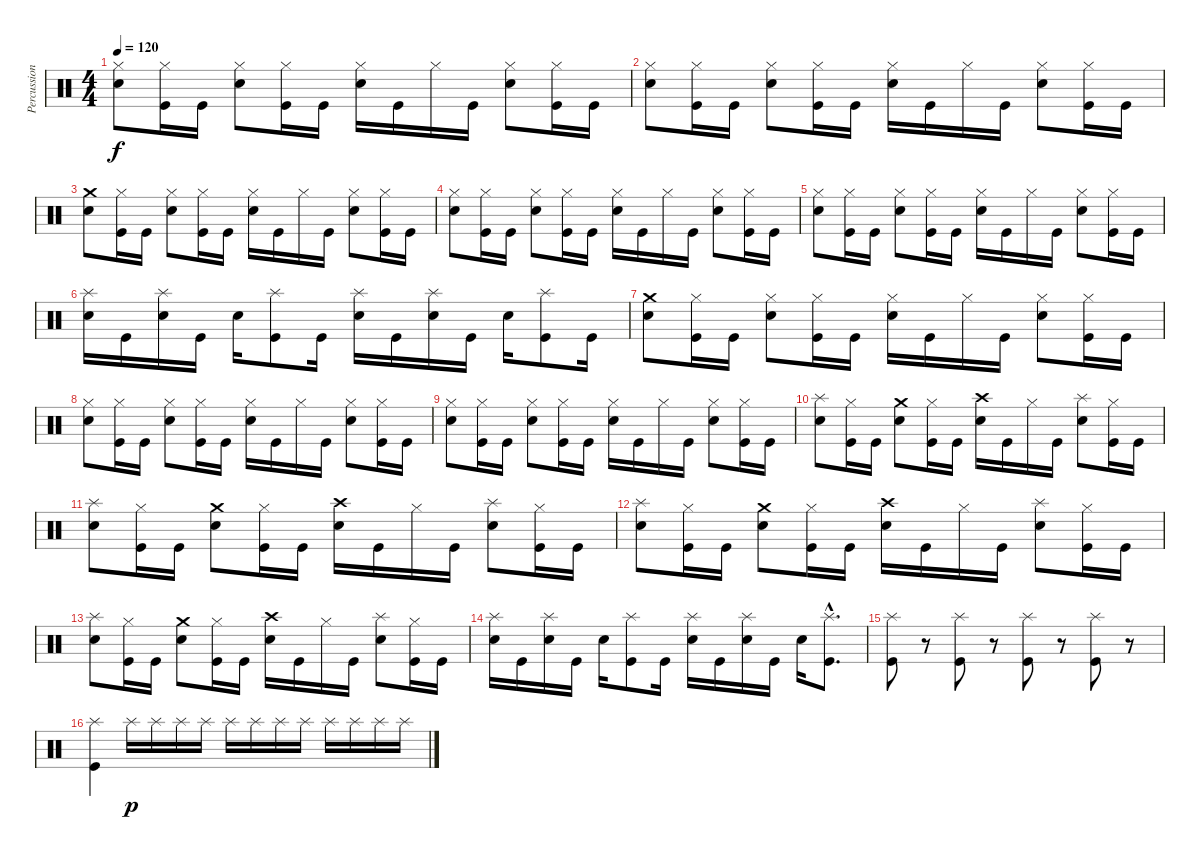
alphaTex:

\track ("Percussions" "Percussion") {instrument percussion}
\staff {score}
\articulation defaults
\ts (4 4)
\tempo 120
\clef neutral
\ks c
("Electric Snare (hit)" "Hi-Hat (closed)").8{dy f} ("Kick (hit)" "Hi-Hat (closed)").16 "Kick (hit)".16 ("Electric Snare (hit)" "Hi-Hat (closed)").8 ("Kick (hit)" "Hi-Hat (closed)").16 "Kick (hit)".16 ("Electric Snare (hit)" "Hi-Hat (closed)").16 "Kick (hit)".16 "Hi-Hat (closed)".16 "Kick (hit)".16 ("Electric Snare (hit)" "Hi-Hat (closed)").8 ("Kick (hit)" "Hi-Hat (closed)").16 "Kick (hit)".16 |
("Electric Snare (hit)" "Hi-Hat (closed)").8 ("Kick (hit)" "Hi-Hat (closed)").16 "Kick (hit)".16 ("Electric Snare (hit)" "Hi-Hat (closed)").8 ("Kick (hit)" "Hi-Hat (closed)").16 "Kick (hit)".16 ("Electric Snare (hit)" "Hi-Hat (closed)").16 "Kick (hit)".16 "Hi-Hat (closed)".16 "Kick (hit)".16 ("Electric Snare (hit)" "Hi-Hat (closed)").8 ("Kick (hit)" "Hi-Hat (closed)").16 "Kick (hit)".16 |
("Electric Snare (hit)" "Crash medium (hit)").8 ("Kick (hit)" "Hi-Hat (closed)").16 "Kick (hit)".16 ("Electric Snare (hit)" "Hi-Hat (closed)").8 ("Kick (hit)" "Hi-Hat (closed)").16 "Kick (hit)".16 ("Electric Snare (hit)" "Hi-Hat (closed)").16 "Kick (hit)".16 "Hi-Hat (closed)".16 "Kick (hit)".16 ("Electric Snare (hit)" "Hi-Hat (closed)").8 ("Kick (hit)" "Hi-Hat (closed)").16 "Kick (hit)".16 |
("Electric Snare (hit)" "Hi-Hat (closed)").8 ("Kick (hit)" "Hi-Hat (closed)").16 "Kick (hit)".16 ("Electric Snare (hit)" "Hi-Hat (closed)").8 ("Kick (hit)" "Hi-Hat (closed)").16 "Kick (hit)".16 ("Electric Snare (hit)" "Hi-Hat (closed)").16 "Kick (hit)".16 "Hi-Hat (closed)".16 "Kick (hit)".16 ("Electric Snare (hit)" "Hi-Hat (closed)").8 ("Kick (hit)" "Hi-Hat (closed)").16 "Kick (hit)".16 |
("Electric Snare (hit)" "Hi-Hat (closed)").8 ("Kick (hit)" "Hi-Hat (closed)").16 "Kick (hit)".16 ("Electric Snare (hit)" "Hi-Hat (closed)").8 ("Kick (hit)" "Hi-Hat (closed)").16 "Kick (hit)".16 ("Electric Snare (hit)" "Hi-Hat (closed)").16 "Kick (hit)".16 "Hi-Hat (closed)".16 "Kick (hit)".16 ("Electric Snare (hit)" "Hi-Hat (closed)").8 ("Kick (hit)" "Hi-Hat (closed)").16 "Kick (hit)".16 |
("Electric Snare (hit)" "Splash (hit)").16 "Kick (hit)".16 ("Electric Snare (hit)" "Splash (hit)").16 "Kick (hit)".16 "Electric Snare (hit)".16 ("Kick (hit)" "Splash (hit)").8 "Kick (hit)".16 ("Electric Snare (hit)" "Splash (hit)").16 "Kick (hit)".16 ("Electric Snare (hit)" "Splash (hit)").16 "Kick (hit)".16 "Electric Snare (hit)".16 ("Kick (hit)" "Splash (hit)").8 "Kick (hit)".16 |
("Electric Snare (hit)" "Crash medium (hit)").8 ("Kick (hit)" "Hi-Hat (closed)").16 "Kick (hit)".16 ("Electric Snare (hit)" "Hi-Hat (closed)").8 ("Kick (hit)" "Hi-Hat (closed)").16 "Kick (hit)".16 ("Electric Snare (hit)" "Hi-Hat (closed)").16 "Kick (hit)".16 "Hi-Hat (closed)".16 "Kick (hit)".16 ("Electric Snare (hit)" "Hi-Hat (closed)").8 ("Kick (hit)" "Hi-Hat (closed)").16 "Kick (hit)".16 |
("Electric Snare (hit)" "Hi-Hat (closed)").8 ("Kick (hit)" "Hi-Hat (closed)").16 "Kick (hit)".16 ("Electric Snare (hit)" "Hi-Hat (closed)").8 ("Kick (hit)" "Hi-Hat (closed)").16 "Kick (hit)".16 ("Electric Snare (hit)" "Hi-Hat (closed)").16 "Kick (hit)".16 "Hi-Hat (closed)".16 "Kick (hit)".16 ("Electric Snare (hit)" "Hi-Hat (closed)").8 ("Kick (hit)" "Hi-Hat (closed)").16 "Kick (hit)".16 |
("Electric Snare (hit)" "Hi-Hat (closed)").8 ("Kick (hit)" "Hi-Hat (closed)").16 "Kick (hit)".16 ("Electric Snare (hit)" "Hi-Hat (closed)").8 ("Kick (hit)" "Hi-Hat (closed)").16 "Kick (hit)".16 ("Electric Snare (hit)" "Hi-Hat (closed)").16 "Kick (hit)".16 "Hi-Hat (closed)".16 "Kick (hit)".16 ("Electric Snare (hit)" "Hi-Hat (closed)").8 ("Kick (hit)" "Hi-Hat (closed)").16 "Kick (hit)".16 |
("Electric Snare (hit)" "Splash (hit)").8 ("Kick (hit)" "Hi-Hat (closed)").16 "Kick (hit)".16 ("Electric Snare (hit)" "Crash medium (hit)").8 ("Kick (hit)" "Hi-Hat (closed)").16 "Kick (hit)".16 ("Electric Snare (hit)" "Crash high (hit)").16 "Kick (hit)".16 "Hi-Hat (closed)".16 "Kick (hit)".16 ("Electric Snare (hit)" "Splash (hit)").8 ("Kick (hit)" "Hi-Hat (closed)").16 "Kick (hit)".16 |
("Electric Snare (hit)" "Splash (hit)").8 ("Kick (hit)" "Hi-Hat (closed)").16 "Kick (hit)".16 ("Electric Snare (hit)" "Crash medium (hit)").8 ("Kick (hit)" "Hi-Hat (closed)").16 "Kick (hit)".16 ("Electric Snare (hit)" "Crash high (hit)").16 "Kick (hit)".16 "Hi-Hat (closed)".16 "Kick (hit)".16 ("Electric Snare (hit)" "Splash (hit)").8 ("Kick (hit)" "Hi-Hat (closed)").16 "Kick (hit)".16 |
("Electric Snare (hit)" "Splash (hit)").8 ("Kick (hit)" "Hi-Hat (closed)").16 "Kick (hit)".16 ("Electric Snare (hit)" "Crash medium (hit)").8 ("Kick (hit)" "Hi-Hat (closed)").16 "Kick (hit)".16 ("Electric Snare (hit)" "Crash high (hit)").16 "Kick (hit)".16 "Hi-Hat (closed)".16 "Kick (hit)".16 ("Electric Snare (hit)" "Splash (hit)").8 ("Kick (hit)" "Hi-Hat (closed)").16 "Kick (hit)".16 |
("Electric Snare (hit)" "Splash (hit)").8 ("Kick (hit)" "Hi-Hat (closed)").16 "Kick (hit)".16 ("Electric Snare (hit)" "Crash medium (hit)").8 ("Kick (hit)" "Hi-Hat (closed)").16 "Kick (hit)".16 ("Electric Snare (hit)" "Crash high (hit)").16 "Kick (hit)".16 "Hi-Hat (closed)".16 "Kick (hit)".16 ("Electric Snare (hit)" "Splash (hit)").8 ("Kick (hit)" "Hi-Hat (closed)").16 "Kick (hit)".16 |
("Electric Snare (hit)" "Splash (hit)").16 "Kick (hit)".16 ("Electric Snare (hit)" "Splash (hit)").16 "Kick (hit)".16 "Electric Snare (hit)".16 ("Kick (hit)" "Splash (hit)").8 "Kick (hit)".16 ("Electric Snare (hit)" "Splash (hit)").16 "Kick (hit)".16 ("Electric Snare (hit)" "Splash (hit)").16 "Kick (hit)".16 "Electric Snare (hit)".16 ("Kick (hit)"{hac} "Splash (hit)"{hac}).8{d} |
("Kick (hit)" "Splash (hit)").8 r.8 ("Kick (hit)" "Splash (hit)").8 r.8 ("Kick (hit)" "Splash (hit)").8 r.8 ("Kick (hit)" "Splash (hit)").8 r.8 |
("Kick (hit)" "Splash (hit)").4 "Splash (hit)".16{dy p} "Splash (hit)".16 "Splash (hit)".16 "Splash (hit)".16 "Splash (hit)".16 "Splash (hit)".16 "Splash (hit)".16 "Splash (hit)".16 "Splash (hit)".16 "Splash (hit)".16 "Splash (hit)".16 "Splash (hit)".16
